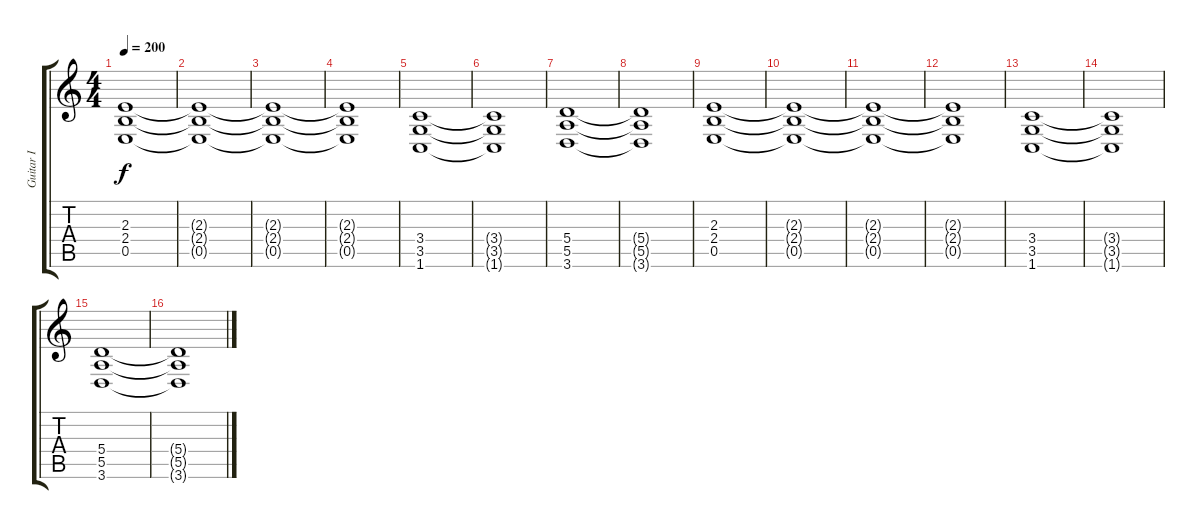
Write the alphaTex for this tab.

\track ("Guitar I" "Guitar I") {instrument distortionguitar}
\staff {score tabs}
\tuning (B3 Gb3 D3 A2 E2 B1) {hide}
\ts (4 4)
\tempo 200
\clef g2
\ks c
(2.3 2.4 0.5).1{dy f} |
(2.3{t} 2.4{t} 0.5{t}).1 |
(2.3{t} 2.4{t} 0.5{t}).1 |
(2.3{t} 2.4{t} 0.5{t}).1 |
(3.4 3.5 1.6).1 |
(3.4{t} 3.5{t} 1.6{t}).1 |
(5.4 5.5 3.6).1 |
(5.4{t} 5.5{t} 3.6{t}).1 |
(2.3 2.4 0.5).1 |
(2.3{t} 2.4{t} 0.5{t}).1 |
(2.3{t} 2.4{t} 0.5{t}).1 |
(2.3{t} 2.4{t} 0.5{t}).1 |
(3.4 3.5 1.6).1 |
(3.4{t} 3.5{t} 1.6{t}).1 |
(5.4 5.5 3.6).1 |
(5.4{t} 5.5{t} 3.6{t}).1
